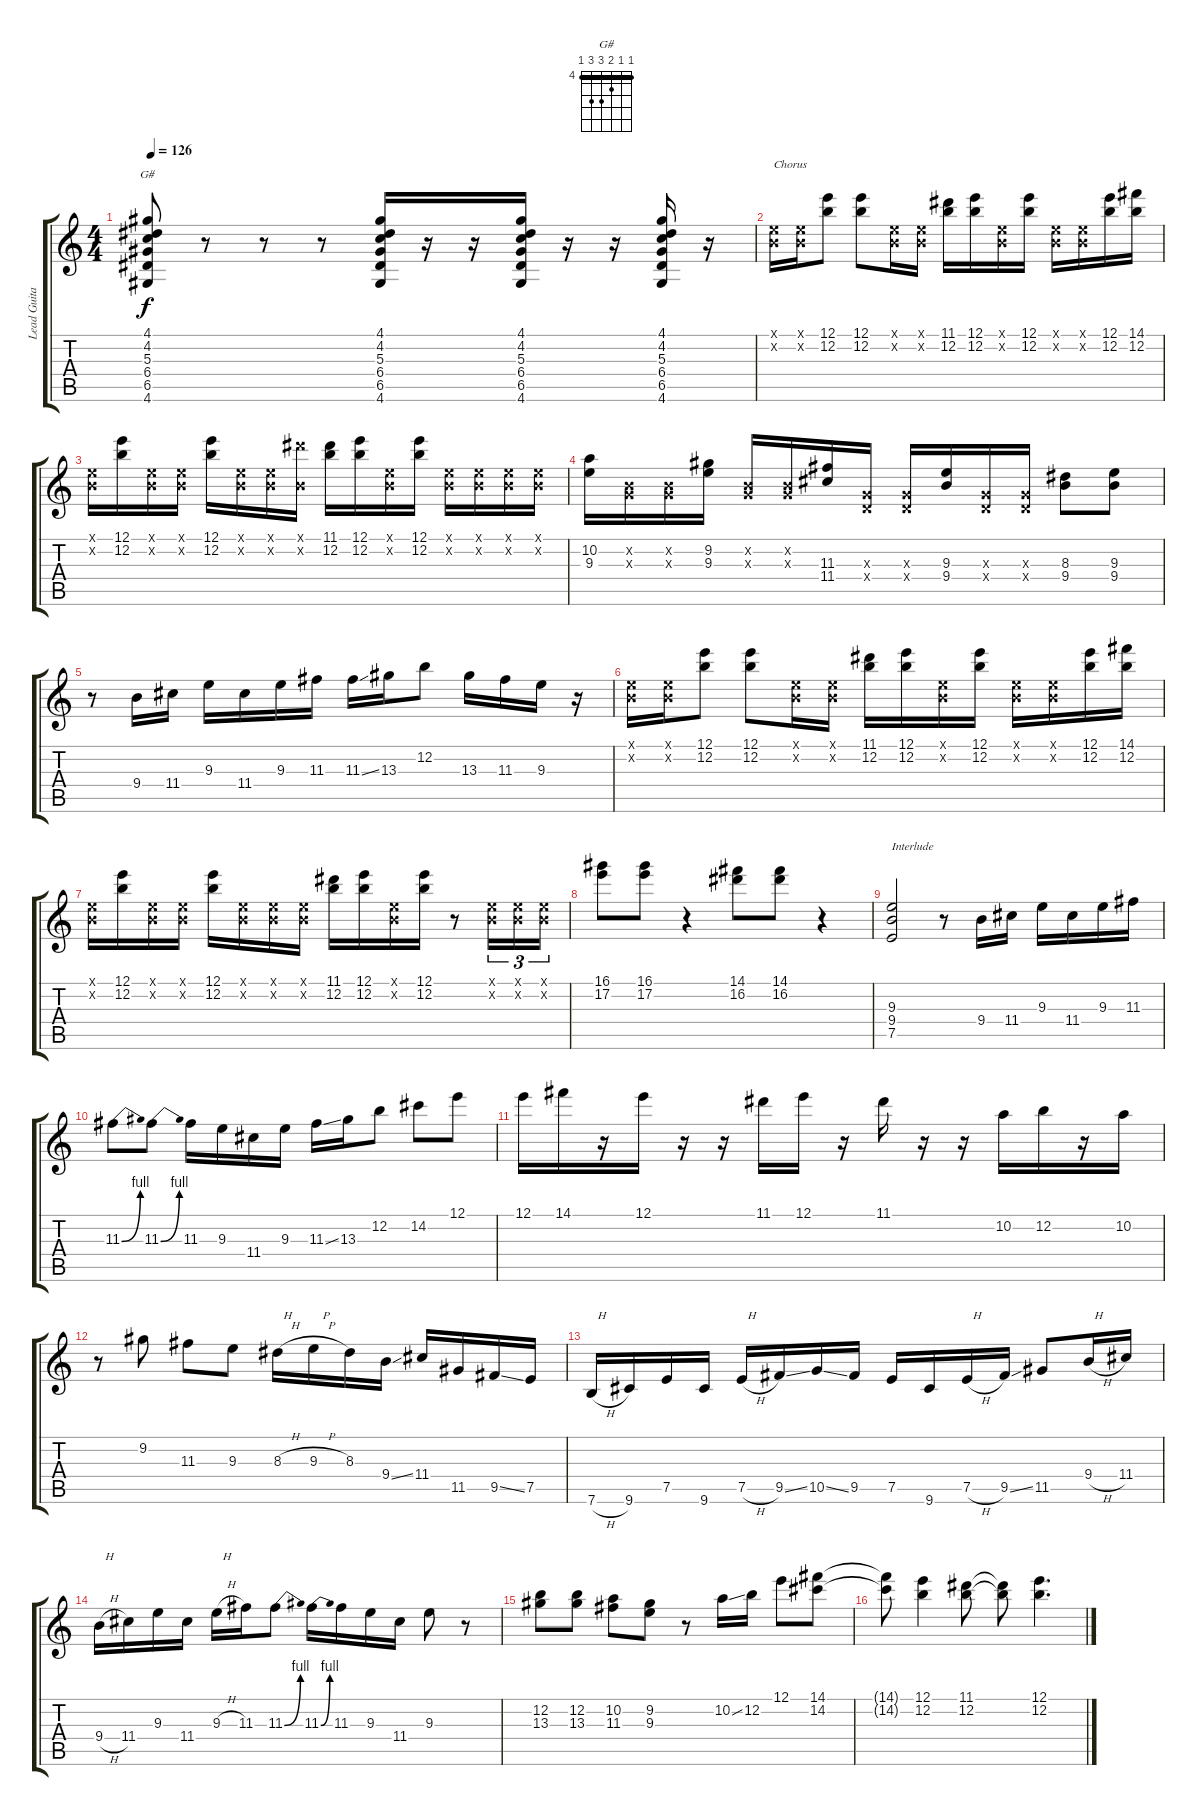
\track ("Lead Guitar" "Lead Guita") {instrument overdrivenguitar}
\staff {score tabs}
\tuning (E4 B3 G3 D3 A2 E2) {hide}
\chord ("G#" 4 4 5 6 6 4) {firstfret 4 barre 4}
\ts (4 4)
\tempo 126
\clef g2
\ks c
(4.1 4.2 5.3 6.4 6.5 4.6).8{ch "G#" dy f} r.8 r.8 r.8 (4.1 4.2 5.3 6.4 6.5 4.6).16 r.16 r.16 (4.1 4.2 5.3 6.4 6.5 4.6).16 r.16 r.16 (4.1 4.2 5.3 6.4 6.5 4.6).16 r.16 |
(0.1{x} 0.2{x}).16{txt "Chorus"} (0.1{x} 0.2{x}).16 (12.1 12.2).8 (12.1 12.2).8 (0.1{x} 0.2{x}).16 (0.1{x} 0.2{x}).16 (11.1 12.2).16 (12.1 12.2).16 (0.1{x} 0.2{x}).16 (12.1 12.2).16 (0.1{x} 0.2{x}).16 (0.1{x} 0.2{x}).16 (12.1 12.2).16 (14.1 12.2).16 |
(0.1{x} 0.2{x}).16 (12.1 12.2).16 (0.1{x} 0.2{x}).16 (0.1{x} 0.2{x}).16 (12.1 12.2).16 (0.1{x} 0.2{x}).16 (0.1{x} 0.2{x}).16 (11.1{x} 0.2{x}).16 (11.1 12.2).16 (12.1 12.2).16 (0.1{x} 0.2{x}).16 (12.1 12.2).16 (0.1{x} 0.2{x}).16 (0.1{x} 0.2{x}).16 (0.1{x} 0.2{x}).16 (0.1{x} 0.2{x}).16 |
(10.2 9.3).16 (0.2{x} 0.3{x}).16 (0.2{x} 0.3{x}).16 (9.2 9.3).16 (0.2{x} 0.3{x}).16 (0.2{x} 0.3{x}).16 (11.3 11.4).16 (0.3{x} 0.4{x}).16 (0.3{x} 0.4{x}).16 (9.3 9.4).16 (0.3{x} 0.4{x}).16 (0.3{x} 0.4{x}).16 (8.3 9.4).8 (9.3 9.4).8 |
r.8 9.4.16 11.4.16 9.3.16 11.4.16 9.3.16 11.3.16 11.3{ss}.16 13.3.16 12.2.8 13.3.16 11.3.16 9.3.16 r.16 |
(0.1{x} 0.2{x}).16 (0.1{x} 0.2{x}).16 (12.1 12.2).8 (12.1 12.2).8 (0.1{x} 0.2{x}).16 (0.1{x} 0.2{x}).16 (11.1 12.2).16 (12.1 12.2).16 (0.1{x} 0.2{x}).16 (12.1 12.2).16 (0.1{x} 0.2{x}).16 (0.1{x} 0.2{x}).16 (12.1 12.2).16 (14.1 12.2).16 |
(0.1{x} 0.2{x}).16 (12.1 12.2).16 (0.1{x} 0.2{x}).16 (0.1{x} 0.2{x}).16 (12.1 12.2).16 (0.1{x} 0.2{x}).16 (0.1{x} 0.2{x}).16 (0.1{x} 0.2{x}).16 (11.1 12.2).16 (12.1 12.2).16 (0.1{x} 0.2{x}).16 (12.1 12.2).16 r.8 (0.1{x} 0.2{x}).16{tu (3 2)} (0.1{x} 0.2{x}).16{tu (3 2)} (0.1{x} 0.2{x}).16{tu (3 2)} |
(16.1 17.2).8 (16.1 17.2).8 r.4 (14.1 16.2).8 (14.1 16.2).8 r.4 |
(9.3 9.4 7.5).2{txt "Interlude"} r.8 9.4.16 11.4.16 9.3.16 11.4.16 9.3.16 11.3.16 |
11.3{be (bend 0 0 60 4)}.8 11.3{be (bend 0 0 60 4)}.8 11.3.16 9.3.16 11.4.16 9.3.16 11.3{ss}.16 13.3.16 12.2.8 14.2.8 12.1.8 |
12.1.16 14.1.16 r.16 12.1.16 r.16 r.16 11.1.16 12.1.16 r.16 11.1.16 r.16 r.16 10.2.16 12.2.16 r.16 10.2.16 |
r.8 9.2.8 11.3.8 9.3.8 8.3{h}.16{txt "  H"} 9.3{h}.16{txt "   P"} 8.3.16 9.4{ss}.16 11.4.16 11.5.16 9.5{ss}.16 7.5.16 |
7.6{h}.16{txt "  H"} 9.6.16 7.5.16 9.6.16 7.5{h}.16{txt "  H"} 9.5{ss}.16 10.5{ss}.16 9.5.16 7.5.16 9.6.16 7.5{h}.16{txt "  H"} 9.5{ss}.16 11.5.8 9.4{h}.16{txt "  H"} 11.4.16 |
9.4{h}.16{txt "  H"} 11.4.16 9.3.16 11.4.16 9.3{h}.16{txt "  H"} 11.3.16 11.3{be (bend 0 0 60 4)}.8 11.3{be (bend 0 0 60 4)}.16 11.3.16 9.3.16 11.4.16 9.3.8 r.8 |
(12.2 13.3).8 (12.2 13.3).8 (10.2 11.3).8 (9.2 9.3).8 r.8 10.2{ss}.16 12.2.16 12.1.8 (14.1 14.2).8 |
(14.1{t} 14.2{t}).8 (12.1 12.2).4 (11.1 12.2).8 (11.1{t} 12.2{t}).8 (12.1 12.2).4{d}
